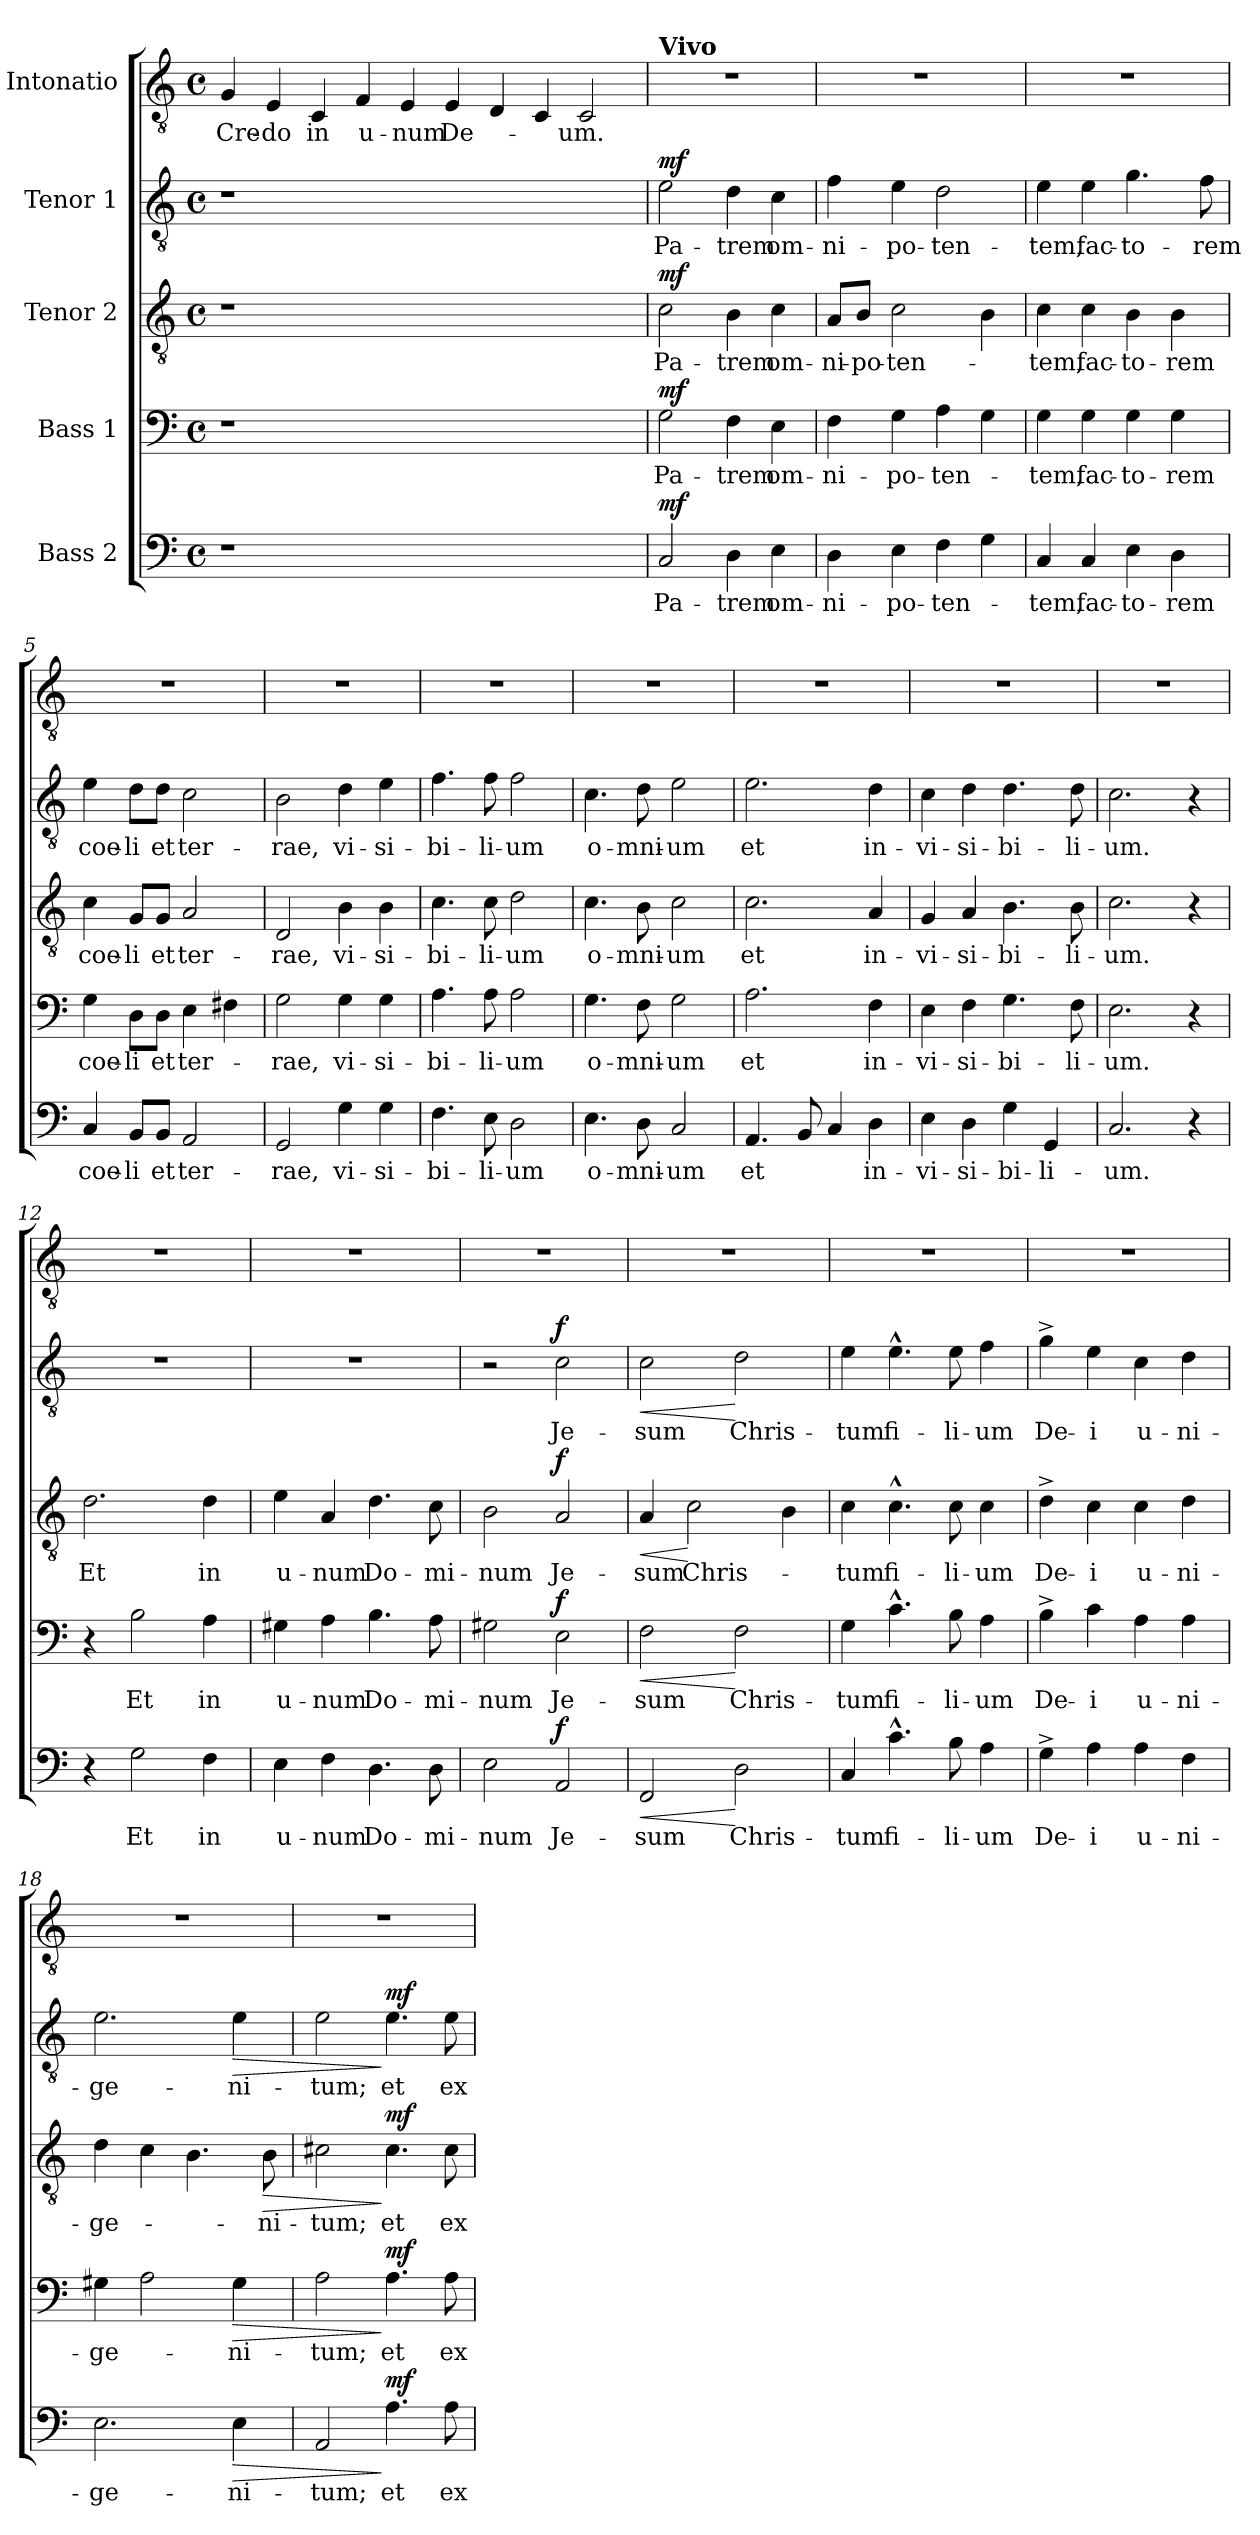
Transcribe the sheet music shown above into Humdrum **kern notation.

**kern	**text	**dynam	**kern	**text	**dynam	**kern	**text	**dynam	**kern	**text	**dynam	**kern	**text
*part5	*part5	*part5	*part4	*part4	*part4	*part3	*part3	*part3	*part2	*part2	*part2	*part1	*part1
*staff5	*staff5	*staff5	*staff4	*staff4	*staff4	*staff3	*staff3	*staff3	*staff2	*staff2	*staff2	*staff1	*staff1
*I"Bass 2	*	*	*I"Bass 1	*	*	*I"Tenor 2	*	*	*I"Tenor 1	*	*	*I"Intonatio	*
*clefF4	*	*	*clefF4	*	*	*clefGv2	*	*	*clefGv2	*	*	*clefGv2	*
*k[]	*	*	*k[]	*	*	*k[]	*	*	*k[]	*	*	*k[]	*
*C:	*	*	*C:	*	*	*C:	*	*	*C:	*	*	*C:	*
*M4/4	*	*	*M4/4	*	*	*M4/4	*	*	*M4/4	*	*	*M4/4	*
*met(c)	*	*	*met(c)	*	*	*met(c)	*	*	*met(c)	*	*	*met(c)	*
=1	=1	=1	=1	=1	=1	=1	=1	=1	=1	=1	=1	=1	=1
!	!	!	!	!	!	!	!	!	!	!	!	!LO:N:head=solid	!LO:LY:b
1r	.	.	1r	.	.	1r	.	.	1r	.	.	4G	Cre-
!	!	!	!	!	!	!	!	!	!	!	!	!LO:N:head=solid	!LO:LY:b
.	.	.	.	.	.	.	.	.	.	.	.	4E	-do
!	!	!	!	!	!	!	!	!	!	!	!	!LO:N:head=solid	!LO:LY:b
.	.	.	.	.	.	.	.	.	.	.	.	4C	in
!	!	!	!	!	!	!	!	!	!	!	!	!LO:N:head=solid	!LO:LY:b
.	.	.	.	.	.	.	.	.	.	.	.	4F	u-
!	!	!	!	!	!	!	!	!	!	!	!	!LO:N:head=solid	!LO:LY:b
1.ryy	.	.	1.ryy	.	.	1.ryy	.	.	1.ryy	.	.	4E	-num
!	!	!	!	!	!	!	!	!	!	!	!	!LO:N:head=solid	!LO:LY:b
.	.	.	.	.	.	.	.	.	.	.	.	4E	De-
!	!	!	!	!	!	!	!	!	!	!	!	!LO:N:head=solid	!
.	.	.	.	.	.	.	.	.	.	.	.	4D	.
!	!	!	!	!	!	!	!	!	!	!	!	!LO:N:head=solid	!
.	.	.	.	.	.	.	.	.	.	.	.	4C	.
!	!	!	!	!	!	!	!	!	!	!	!	!LO:N:head=open	!LO:LY:b
.	.	.	.	.	.	.	.	.	.	.	.	2C	-um.
!!LO:LB:g=z
=2	=2	=2	=2	=2	=2	=2	=2	=2	=2	=2	=2	=2	=2
!	!	!	!	!	!	!	!	!	!	!	!	!LO:TX:a:B:t=Vivo	!
!	!LO:LY:b	!LO:DY:a	!	!LO:LY:b	!LO:DY:a	!	!LO:LY:b	!LO:DY:a	!	!LO:LY:b	!LO:DY:a	!	!
2C/	Pa-	mf	2G\	Pa-	mf	2c\	Pa-	mf	2e\	Pa-	mf	1r	.
!	!LO:LY:b	!	!	!LO:LY:b	!	!	!LO:LY:b	!	!	!LO:LY:b	!	!	!
4D\	-trem	.	4F\	-trem	.	4B\	-trem	.	4d\	-trem	.	.	.
!	!LO:LY:b	!	!	!LO:LY:b	!	!	!LO:LY:b	!	!	!LO:LY:b	!	!	!
4E\	om-	.	4E\	om-	.	4c\	om-	.	4c\	om-	.	.	.
=3	=3	=3	=3	=3	=3	=3	=3	=3	=3	=3	=3	=3	=3
!	!LO:LY:b	!	!	!LO:LY:b	!	!	!LO:LY:b	!	!	!LO:LY:b	!	!	!
4D\	-ni-	.	4F\	-ni-	.	8A/L	-ni-	.	4f\	-ni-	.	1r	.
!	!	!	!	!	!	!	!LO:LY:b	!	!	!	!	!	!
.	.	.	.	.	.	8B/J	-po-	.	.	.	.	.	.
!	!LO:LY:b	!	!	!LO:LY:b	!	!	!LO:LY:b	!	!	!LO:LY:b	!	!	!
4E\	-po-	.	4G\	-po-	.	2c\	-ten-	.	4e\	-po-	.	.	.
!	!LO:LY:b	!	!	!LO:LY:b	!	!	!	!	!	!LO:LY:b	!	!	!
4F\	-ten-	.	4A\	-ten-	.	.	.	.	2d\	-ten-	.	.	.
4G\	.	.	4G\	.	.	4B\	.	.	.	.	.	.	.
=4	=4	=4	=4	=4	=4	=4	=4	=4	=4	=4	=4	=4	=4
!	!LO:LY:b	!	!	!LO:LY:b	!	!	!LO:LY:b	!	!	!LO:LY:b	!	!	!
4C/	-tem,	.	4G\	-tem,	.	4c\	-tem,	.	4e\	-tem,	.	1r	.
!	!LO:LY:b	!	!	!LO:LY:b	!	!	!LO:LY:b	!	!	!LO:LY:b	!	!	!
4C/	fac-	.	4G\	fac-	.	4c\	fac-	.	4e\	fac-	.	.	.
!	!LO:LY:b	!	!	!LO:LY:b	!	!	!LO:LY:b	!	!	!LO:LY:b	!	!	!
4E\	-to-	.	4G\	-to-	.	4B\	-to-	.	4.g\	-to-	.	.	.
!	!LO:LY:b	!	!	!LO:LY:b	!	!	!LO:LY:b	!	!	!	!	!	!
4D\	-rem	.	4G\	-rem	.	4B\	-rem	.	.	.	.	.	.
!	!	!	!	!	!	!	!	!	!	!LO:LY:b	!	!	!
.	.	.	.	.	.	.	.	.	8f\	-rem	.	.	.
=5	=5	=5	=5	=5	=5	=5	=5	=5	=5	=5	=5	=5	=5
!	!LO:LY:b	!	!	!LO:LY:b	!	!	!LO:LY:b	!	!	!LO:LY:b	!	!	!
4C/	coe-	.	4G\	coe-	.	4c\	coe-	.	4e\	coe-	.	1r	.
!	!LO:LY:b	!	!	!LO:LY:b	!	!	!LO:LY:b	!	!	!LO:LY:b	!	!	!
8BB/L	-li	.	8D\L	-li	.	8G/L	-li	.	8d\L	-li	.	.	.
!	!LO:LY:b	!	!	!LO:LY:b	!	!	!LO:LY:b	!	!	!LO:LY:b	!	!	!
8BB/J	et	.	8D\J	et	.	8G/J	et	.	8d\J	et	.	.	.
!	!LO:LY:b	!	!	!LO:LY:b	!	!	!LO:LY:b	!	!	!LO:LY:b	!	!	!
2AA/	ter-	.	4E\	ter-	.	2A/	ter-	.	2c\	ter-	.	.	.
.	.	.	4F#X\	.	.	.	.	.	.	.	.	.	.
=6	=6	=6	=6	=6	=6	=6	=6	=6	=6	=6	=6	=6	=6
!	!LO:LY:b	!	!	!LO:LY:b	!	!	!LO:LY:b	!	!	!LO:LY:b	!	!	!
2GG/	-rae,	.	2G\	-rae,	.	2D/	-rae,	.	2B\	-rae,	.	1r	.
!	!LO:LY:b	!	!	!LO:LY:b	!	!	!LO:LY:b	!	!	!LO:LY:b	!	!	!
4G\	vi-	.	4G\	vi-	.	4B\	vi-	.	4d\	vi-	.	.	.
!	!LO:LY:b	!	!	!LO:LY:b	!	!	!LO:LY:b	!	!	!LO:LY:b	!	!	!
4G\	-si-	.	4G\	-si-	.	4B\	-si-	.	4e\	-si-	.	.	.
=7	=7	=7	=7	=7	=7	=7	=7	=7	=7	=7	=7	=7	=7
!	!LO:LY:b	!	!	!LO:LY:b	!	!	!LO:LY:b	!	!	!LO:LY:b	!	!	!
4.F\	-bi-	.	4.A\	-bi-	.	4.c\	-bi-	.	4.f\	-bi-	.	1r	.
!	!LO:LY:b	!	!	!LO:LY:b	!	!	!LO:LY:b	!	!	!LO:LY:b	!	!	!
8E\	-li-	.	8A\	-li-	.	8c\	-li-	.	8f\	-li-	.	.	.
!	!LO:LY:b	!	!	!LO:LY:b	!	!	!LO:LY:b	!	!	!LO:LY:b	!	!	!
2D\	-um	.	2A\	-um	.	2d\	-um	.	2f\	-um	.	.	.
!!LO:LB:g=z
=8	=8	=8	=8	=8	=8	=8	=8	=8	=8	=8	=8	=8	=8
!	!LO:LY:b	!	!	!LO:LY:b	!	!	!LO:LY:b	!	!	!LO:LY:b	!	!	!
4.E\	o-	.	4.G\	o-	.	4.c\	o-	.	4.c\	o-	.	1r	.
!	!LO:LY:b	!	!	!LO:LY:b	!	!	!LO:LY:b	!	!	!LO:LY:b	!	!	!
8D\	-mni-	.	8F\	-mni-	.	8B\	-mni-	.	8d\	-mni-	.	.	.
!	!LO:LY:b	!	!	!LO:LY:b	!	!	!LO:LY:b	!	!	!LO:LY:b	!	!	!
2C/	-um	.	2G\	-um	.	2c\	-um	.	2e\	-um	.	.	.
=9	=9	=9	=9	=9	=9	=9	=9	=9	=9	=9	=9	=9	=9
!	!LO:LY:b	!	!	!LO:LY:b	!	!	!LO:LY:b	!	!	!LO:LY:b	!	!	!
4.AA/	et	.	2.A\	et	.	2.c\	et	.	2.e\	et	.	1r	.
8BB/	.	.	.	.	.	.	.	.	.	.	.	.	.
4C/	.	.	.	.	.	.	.	.	.	.	.	.	.
!	!LO:LY:b	!	!	!LO:LY:b	!	!	!LO:LY:b	!	!	!LO:LY:b	!	!	!
4D\	in-	.	4F\	in-	.	4A/	in-	.	4d\	in-	.	.	.
=10	=10	=10	=10	=10	=10	=10	=10	=10	=10	=10	=10	=10	=10
!	!LO:LY:b	!	!	!LO:LY:b	!	!	!LO:LY:b	!	!	!LO:LY:b	!	!	!
4E\	-vi-	.	4E\	-vi-	.	4G/	-vi-	.	4c\	-vi-	.	1r	.
!	!LO:LY:b	!	!	!LO:LY:b	!	!	!LO:LY:b	!	!	!LO:LY:b	!	!	!
4D\	-si-	.	4F\	-si-	.	4A/	-si-	.	4d\	-si-	.	.	.
!	!LO:LY:b	!	!	!LO:LY:b	!	!	!LO:LY:b	!	!	!LO:LY:b	!	!	!
4G\	-bi-	.	4.G\	-bi-	.	4.B\	-bi-	.	4.d\	-bi-	.	.	.
!	!LO:LY:b	!	!	!	!	!	!	!	!	!	!	!	!
4GG/	-li-	.	.	.	.	.	.	.	.	.	.	.	.
!	!	!	!	!LO:LY:b	!	!	!LO:LY:b	!	!	!LO:LY:b	!	!	!
.	.	.	8F\	-li-	.	8B\	-li-	.	8d\	-li-	.	.	.
=11	=11	=11	=11	=11	=11	=11	=11	=11	=11	=11	=11	=11	=11
!	!LO:LY:b	!	!	!LO:LY:b	!	!	!LO:LY:b	!	!	!LO:LY:b	!	!	!
2.C/	-um.	.	2.E\	-um.	.	2.c\	-um.	.	2.c\	-um.	.	1r	.
4r	.	.	4r	.	.	4r	.	.	4r	.	.	.	.
=12	=12	=12	=12	=12	=12	=12	=12	=12	=12	=12	=12	=12	=12
!	!	!	!	!	!	!	!LO:LY:b	!	!	!	!	!	!
4r	.	.	4r	.	.	2.d\	Et	.	1r	.	.	1r	.
!	!LO:LY:b	!	!	!LO:LY:b	!	!	!	!	!	!	!	!	!
2G\	Et	.	2B\	Et	.	.	.	.	.	.	.	.	.
!	!LO:LY:b	!	!	!LO:LY:b	!	!	!LO:LY:b	!	!	!	!	!	!
4F\	in	.	4A\	in	.	4d\	in	.	.	.	.	.	.
=13	=13	=13	=13	=13	=13	=13	=13	=13	=13	=13	=13	=13	=13
!	!LO:LY:b	!	!	!LO:LY:b	!	!	!LO:LY:b	!	!	!	!	!	!
4E\	u-	.	4G#X\	u-	.	4e\	u-	.	1r	.	.	1r	.
!	!LO:LY:b	!	!	!LO:LY:b	!	!	!LO:LY:b	!	!	!	!	!	!
4F\	-num	.	4A\	-num	.	4A/	-num	.	.	.	.	.	.
!	!LO:LY:b	!	!	!LO:LY:b	!	!	!LO:LY:b	!	!	!	!	!	!
4.D\	Do-	.	4.B\	Do-	.	4.d\	Do-	.	.	.	.	.	.
!	!LO:LY:b	!	!	!LO:LY:b	!	!	!LO:LY:b	!	!	!	!	!	!
8D\	-mi-	.	8A\	-mi-	.	8c\	-mi-	.	.	.	.	.	.
=14	=14	=14	=14	=14	=14	=14	=14	=14	=14	=14	=14	=14	=14
!	!LO:LY:b	!	!	!LO:LY:b	!	!	!LO:LY:b	!	!	!	!	!	!
2E\	-num	.	2G#X\	-num	.	2B\	-num	.	2r	.	.	1r	.
!	!LO:LY:b	!LO:DY:a	!	!LO:LY:b	!LO:DY:a	!	!LO:LY:b	!LO:DY:a	!	!LO:LY:b	!LO:DY:a	!	!
2AA/	Je-	f	2E\	Je-	f	2A/	Je-	f	2c\	Je-	f	.	.
!!LO:PB:g=z
=15	=15	=15	=15	=15	=15	=15	=15	=15	=15	=15	=15	=15	=15
!	!LO:LY:b	!LO:HP:b	!	!LO:LY:b	!LO:HP:b	!	!LO:LY:b	!LO:HP:b	!	!LO:LY:b	!LO:HP:b	!	!
2FF/	-sum	<	2F\	-sum	<	4A/	-sum	<	2c\	-sum	<	1r	.
!	!	!	!	!	!	!	!LO:LY:b	!	!	!	!	!	!
.	.	.	.	.	.	2c\	Chris-	[	.	.	.	.	.
!	!LO:LY:b	!	!	!LO:LY:b	!	!	!	!	!	!LO:LY:b	!	!	!
2D\	Chris-	[	2F\	Chris-	[	.	.	.	2d\	Chris-	[	.	.
.	.	.	.	.	.	4B\	.	.	.	.	.	.	.
=16	=16	=16	=16	=16	=16	=16	=16	=16	=16	=16	=16	=16	=16
!	!LO:LY:b	!	!	!LO:LY:b	!	!	!LO:LY:b	!	!	!LO:LY:b	!	!	!
4C/	-tum	.	4G\	-tum	.	4c\	-tum	.	4e\	-tum	.	1r	.
!	!LO:LY:b	!	!	!LO:LY:b	!	!	!LO:LY:b	!	!	!LO:LY:b	!	!	!
4.c^^>\	fi-	.	4.c^^>\	fi-	.	4.c^^>\	fi-	.	4.e^^>\	fi-	.	.	.
!	!LO:LY:b	!	!	!LO:LY:b	!	!	!LO:LY:b	!	!	!LO:LY:b	!	!	!
8B\	-li-	.	8B\	-li-	.	8c\	-li-	.	8e\	-li-	.	.	.
!	!LO:LY:b	!	!	!LO:LY:b	!	!	!LO:LY:b	!	!	!LO:LY:b	!	!	!
4A\	-um	.	4A\	-um	.	4c\	-um	.	4f\	-um	.	.	.
=17	=17	=17	=17	=17	=17	=17	=17	=17	=17	=17	=17	=17	=17
!	!LO:LY:b	!	!	!LO:LY:b	!	!	!LO:LY:b	!	!	!LO:LY:b	!	!	!
4G^>\	De-	.	4B^>\	De-	.	4d^>\	De-	.	4g^>\	De-	.	1r	.
!	!LO:LY:b	!	!	!LO:LY:b	!	!	!LO:LY:b	!	!	!LO:LY:b	!	!	!
4A\	-i	.	4c\	-i	.	4c\	-i	.	4e\	-i	.	.	.
!	!LO:LY:b	!	!	!LO:LY:b	!	!	!LO:LY:b	!	!	!LO:LY:b	!	!	!
4A\	u-	.	4A\	u-	.	4c\	u-	.	4c\	u-	.	.	.
!	!LO:LY:b	!	!	!LO:LY:b	!	!	!LO:LY:b	!	!	!LO:LY:b	!	!	!
4F\	-ni-	.	4A\	-ni-	.	4d\	-ni-	.	4d\	-ni-	.	.	.
=18	=18	=18	=18	=18	=18	=18	=18	=18	=18	=18	=18	=18	=18
!	!LO:LY:b	!	!	!LO:LY:b	!	!	!LO:LY:b	!	!	!LO:LY:b	!	!	!
2.E\	-ge-	.	4G#X\	-ge-	.	4d\	-ge-	.	2.e\	-ge-	.	1r	.
.	.	.	2A\	.	.	4c\	.	.	.	.	.	.	.
.	.	.	.	.	.	4.B\	.	.	.	.	.	.	.
!	!LO:LY:b	!LO:HP:b	!	!LO:LY:b	!LO:HP:b	!	!	!	!	!LO:LY:b	!LO:HP:b	!	!
4E\	-ni-	>	4G#\	-ni-	>	.	.	.	4e\	-ni-	>	.	.
!	!	!	!	!	!	!	!LO:LY:b	!LO:HP:b	!	!	!	!	!
.	.	.	.	.	.	8B\	-ni-	>	.	.	.	.	.
=19	=19	=19	=19	=19	=19	=19	=19	=19	=19	=19	=19	=19	=19
!	!LO:LY:b	!	!	!LO:LY:b	!	!	!LO:LY:b	!	!	!LO:LY:b	!	!	!
2AA/	-tum;	.	2A\	-tum;	.	2c#X\	-tum;	.	2e\	-tum;	.	1r	.
!	!LO:LY:b	!LO:DY:n=1:a	!	!LO:LY:b	!LO:DY:n=1:a	!	!LO:LY:b	!LO:DY:n=1:a	!	!LO:LY:b	!LO:DY:n=1:a	!	!
4.A\	et	] mf	4.A\	et	] mf	4.c#\	et	] mf	4.e\	et	] mf	.	.
!	!LO:LY:b	!	!	!LO:LY:b	!	!	!LO:LY:b	!	!	!LO:LY:b	!	!	!
8A\	ex	.	8A\	ex	.	8c#\	ex	.	8e\	ex	.	.	.
=	=	=	=	=	=	=	=	=	=	=	=	=	=
*-	*-	*-	*-	*-	*-	*-	*-	*-	*-	*-	*-	*-	*-
